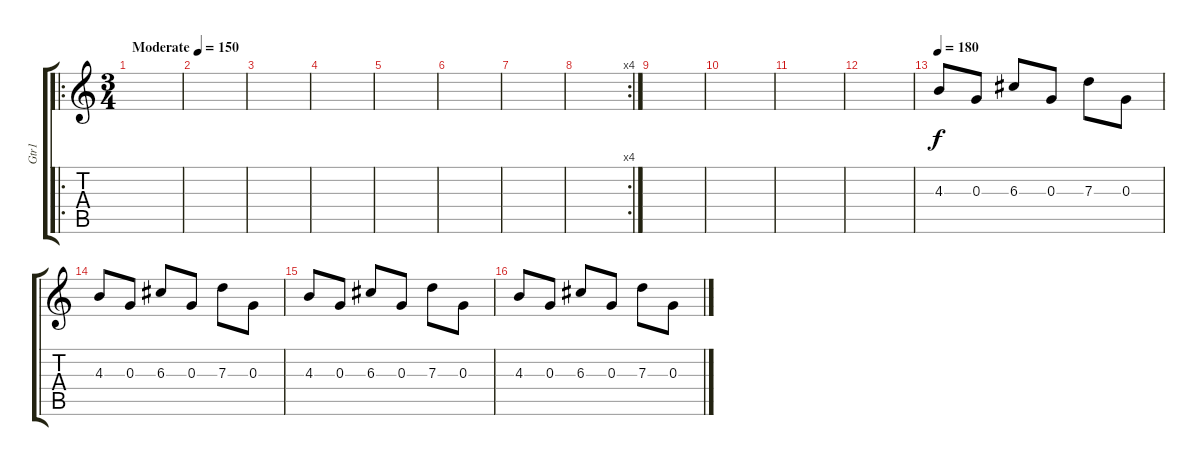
\track ("Gtr1" "Gtr1") {instrument distortionguitar}
\staff {score tabs}
\tuning (E4 B3 G3 D3 A2 D2) {hide}
\ro
\ts (3 4)
\tempo (150 "Moderate")
\clef g2
\ks c
|
|
|
|
|
|
|
\rc 4
|
|
|
|
|
\tempo 200
\tempo 180
4.3.8{instrument distortionguitar} 0.3.8 6.3.8 0.3.8 7.3.8 0.3.8 |
4.3.8 0.3.8 6.3.8 0.3.8 7.3.8 0.3.8 |
4.3.8 0.3.8 6.3.8 0.3.8 7.3.8 0.3.8 |
4.3.8 0.3.8 6.3.8 0.3.8 7.3.8 0.3.8
